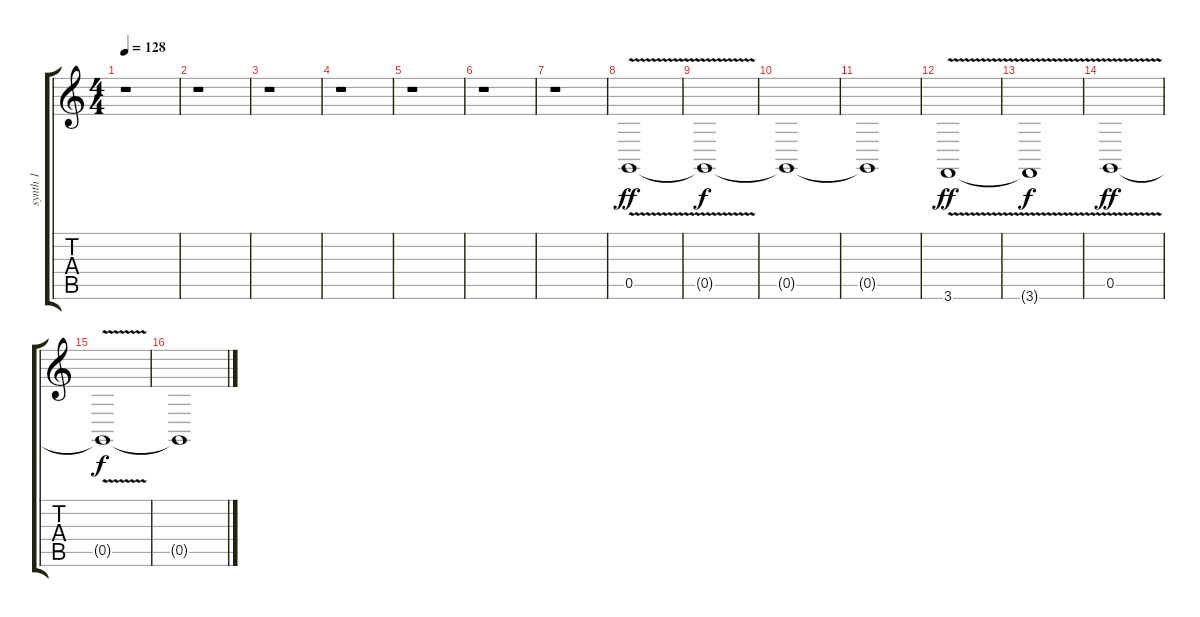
\track ("synth 1" "synth 1") {instrument lead2sawtooth}
\staff {score tabs}
\tuning (D4 A3 F3 C3 G2 D2) {hide}
\ts (4 4)
\tempo 128
\clef g2
\ks c
r.1{dy f} |
r.1 |
r.1 |
r.1 |
r.1 |
r.1 |
r.1 |
0.5{v}.1{dy ff} |
0.5{t}.1{dy f} |
0.5{t}.1 |
0.5{t}.1 |
3.6{v}.1{dy ff} |
3.6{t}.1{dy f} |
0.5{v}.1{dy ff} |
0.5{t}.1{dy f} |
0.5{t}.1
